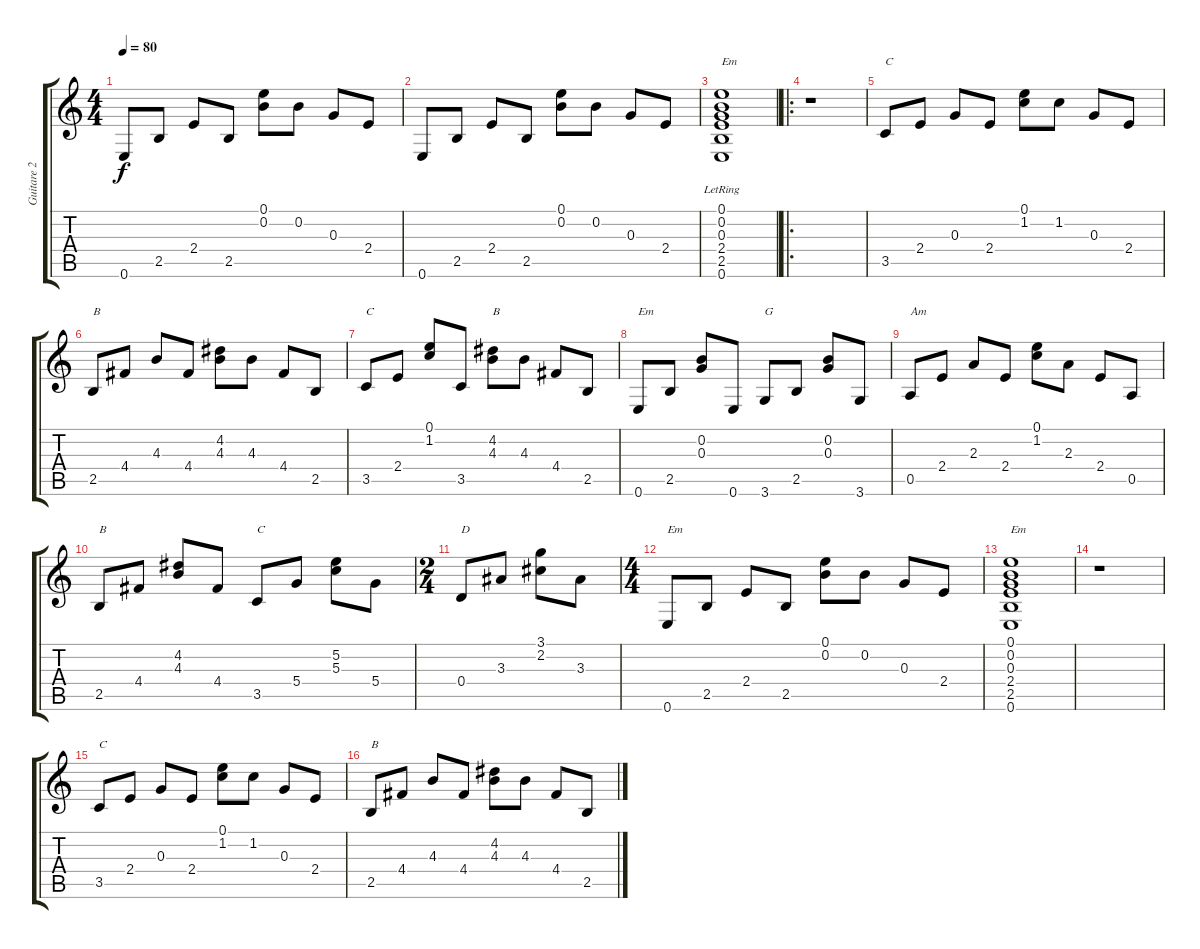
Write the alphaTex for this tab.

\track ("Guitare 2" "Guitare 2") {instrument acousticguitarnylon}
\staff {score tabs}
\tuning (E4 B3 G3 D3 A2 E2) {hide}
\ts (4 4)
\tempo 80
\clef g2
\ks c
0.6.8{dy f instrument acousticguitarnylon} 2.5.8 2.4.8 2.5.8 (0.1 0.2).8 0.2.8 0.3.8 2.4.8 |
0.6.8 2.5.8 2.4.8 2.5.8 (0.1 0.2).8 0.2.8 0.3.8 2.4.8 |
(0.1 0.2 0.3 2.4{lr} 2.5 0.6).1{txt "Em"} |
\ro
r.1 |
3.5.8{txt "C"} 2.4.8 0.3.8 2.4.8 (0.1 1.2).8 1.2.8 0.3.8 2.4.8 |
2.5.8{txt "B"} 4.4.8 4.3.8 4.4.8 (4.2 4.3).8 4.3.8 4.4.8 2.5.8 |
3.5.8{txt "C"} 2.4.8 (0.1 1.2).8 3.5.8 (4.2 4.3).8{txt "B"} 4.3.8 4.4.8 2.5.8 |
0.6.8{txt "Em"} 2.5.8 (0.2 0.3).8 0.6.8 3.6.8{txt "G"} 2.5.8 (0.2 0.3).8 3.6.8 |
0.5.8{txt "Am"} 2.4.8 2.3.8 2.4.8 (0.1 1.2).8 2.3.8 2.4.8 0.5.8 |
2.5.8{txt "B"} 4.4.8 (4.2 4.3).8 4.4.8 3.5.8{txt "C"} 5.4.8 (5.2 5.3).8 5.4.8 |
\ts (2 4)
0.4.8{txt "D"} 3.3.8 (3.1 2.2).8 3.3.8 |
\ts (4 4)
0.6.8{txt "Em"} 2.5.8 2.4.8 2.5.8 (0.1 0.2).8 0.2.8 0.3.8 2.4.8 |
(0.1 0.2 0.3 2.4 2.5 0.6).1{txt "Em"} |
r.1 |
3.5.8{txt "C"} 2.4.8 0.3.8 2.4.8 (0.1 1.2).8 1.2.8 0.3.8 2.4.8 |
2.5.8{txt "B"} 4.4.8 4.3.8 4.4.8 (4.2 4.3).8 4.3.8 4.4.8 2.5.8
